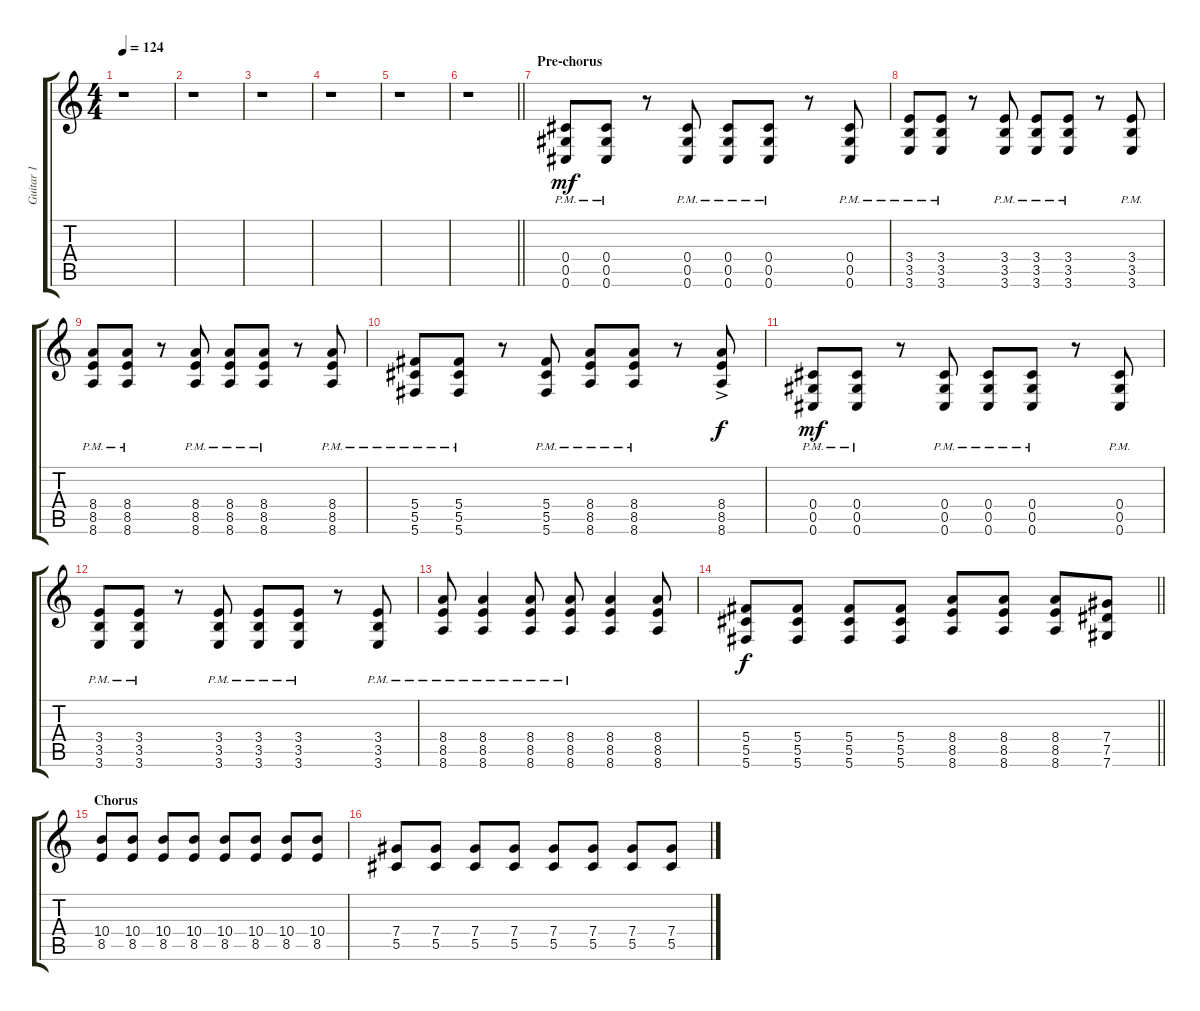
\track ("Guitar 1" "Guitar 1") {instrument distortionguitar}
\staff {score tabs}
\tuning (Eb4 Bb3 Gb3 Db3 Ab2 Db2) {hide}
\ts (4 4)
\tempo 124
\clef g2
\ks c
r.1{dy f} |
r.1 |
r.1 |
r.1 |
r.1 |
\barLineRight lightlight
r.1 |
\section ("" "Pre-chorus")
(0.4{pm} 0.5{pm} 0.6{pm}).8{dy mf} (0.4{pm} 0.5{pm} 0.6{pm}).8 r.8 (0.4{pm} 0.5{pm} 0.6{pm}).8 (0.4{pm} 0.5{pm} 0.6{pm}).8 (0.4{pm} 0.5{pm} 0.6{pm}).8 r.8 (0.4{pm} 0.5{pm} 0.6{pm}).8 |
(3.4{pm} 3.5{pm} 3.6{pm}).8 (3.4{pm} 3.5{pm} 3.6{pm}).8 r.8 (3.4{pm} 3.5{pm} 3.6{pm}).8 (3.4{pm} 3.5{pm} 3.6{pm}).8 (3.4{pm} 3.5{pm} 3.6{pm}).8 r.8 (3.4{pm} 3.5{pm} 3.6{pm}).8 |
(8.4{pm} 8.5{pm} 8.6{pm}).8 (8.4{pm} 8.5{pm} 8.6{pm}).8 r.8 (8.4{pm} 8.5{pm} 8.6{pm}).8 (8.4{pm} 8.5{pm} 8.6{pm}).8 (8.4{pm} 8.5{pm} 8.6{pm}).8 r.8 (8.4{pm} 8.5{pm} 8.6{pm}).8 |
(5.4{pm} 5.5{pm} 5.6{pm}).8 (5.4{pm} 5.5{pm} 5.6{pm}).8 r.8 (5.4{pm} 5.5{pm} 5.6{pm}).8 (8.4{pm} 8.5{pm} 8.6{pm}).8 (8.4{pm} 8.5{pm} 8.6{pm}).8 r.8 (8.4{ac} 8.5{ac} 8.6{ac}).8{dy f} |
(0.4{pm} 0.5{pm} 0.6{pm}).8{dy mf} (0.4{pm} 0.5{pm} 0.6{pm}).8 r.8 (0.4{pm} 0.5{pm} 0.6{pm}).8 (0.4{pm} 0.5{pm} 0.6{pm}).8 (0.4{pm} 0.5{pm} 0.6{pm}).8 r.8 (0.4{pm} 0.5{pm} 0.6{pm}).8 |
(3.4{pm} 3.5{pm} 3.6{pm}).8 (3.4{pm} 3.5{pm} 3.6{pm}).8 r.8 (3.4{pm} 3.5{pm} 3.6{pm}).8 (3.4{pm} 3.5{pm} 3.6{pm}).8 (3.4{pm} 3.5{pm} 3.6{pm}).8 r.8 (3.4{pm} 3.5{pm} 3.6{pm}).8 |
(8.4{pm} 8.5{pm} 8.6{pm}).8 (8.4{pm} 8.5{pm} 8.6{pm}).4 (8.4{pm} 8.5{pm} 8.6{pm}).8 (8.4{pm} 8.5{pm} 8.6{pm}).8 (8.4 8.5 8.6).4 (8.4 8.5 8.6).8 |
\barLineRight lightlight
(5.4 5.5 5.6).8{dy f} (5.4 5.5 5.6).8 (5.4 5.5 5.6).8 (5.4 5.5 5.6).8 (8.4 8.5 8.6).8 (8.4 8.5 8.6).8 (8.4 8.5 8.6).8 (7.4 7.5 7.6).8 |
\section ("" "Chorus")
(10.4 8.5).8 (10.4 8.5).8 (10.4 8.5).8 (10.4 8.5).8 (10.4 8.5).8 (10.4 8.5).8 (10.4 8.5).8 (10.4 8.5).8 |
(7.4 5.5).8 (7.4 5.5).8 (7.4 5.5).8 (7.4 5.5).8 (7.4 5.5).8 (7.4 5.5).8 (7.4 5.5).8 (7.4 5.5).8
